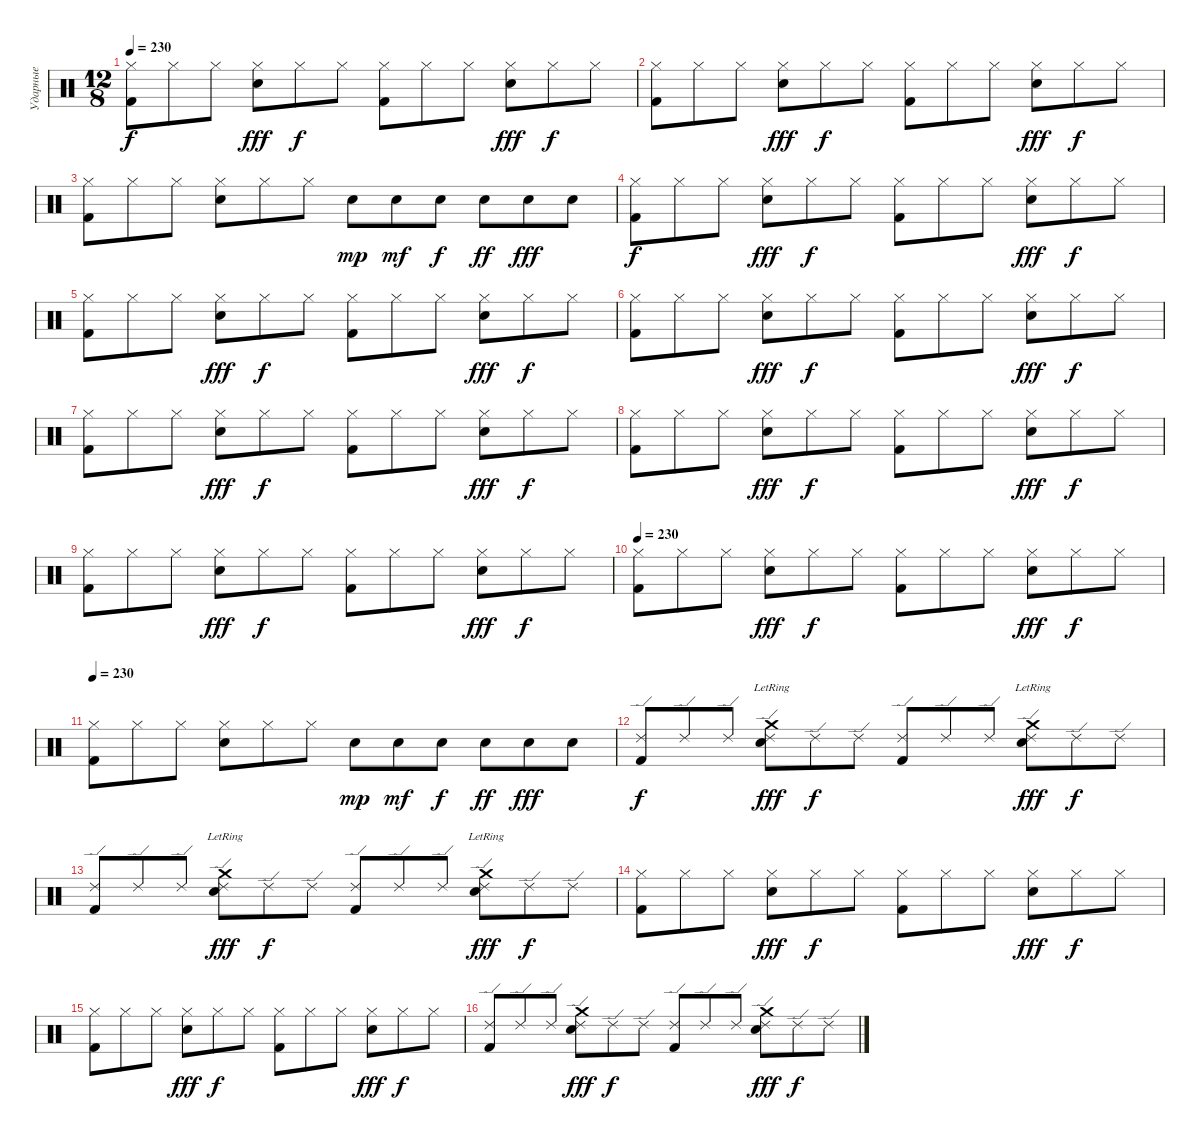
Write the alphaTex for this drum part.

\track ("Ударные" "Ударные") {instrument percussion}
\staff {score}
\articulation defaults
\ts (12 8)
\tempo 230
\clef neutral
\ks c
("Hi-Hat (closed)" "Kick (hit) 2").8{dy f} "Hi-Hat (closed)".8 "Hi-Hat (closed)".8 ("Hi-Hat (closed)" "Snare (hit) 2").8{dy fff} "Hi-Hat (closed)".8{dy f} "Hi-Hat (closed)".8 ("Hi-Hat (closed)" "Kick (hit) 2").8 "Hi-Hat (closed)".8 "Hi-Hat (closed)".8 ("Hi-Hat (closed)" "Snare (hit) 2").8{dy fff} "Hi-Hat (closed)".8{dy f} "Hi-Hat (closed)".8 |
("Hi-Hat (closed)" "Kick (hit) 2").8 "Hi-Hat (closed)".8 "Hi-Hat (closed)".8 ("Hi-Hat (closed)" "Snare (hit) 2").8{dy fff} "Hi-Hat (closed)".8{dy f} "Hi-Hat (closed)".8 ("Hi-Hat (closed)" "Kick (hit) 2").8 "Hi-Hat (closed)".8 "Hi-Hat (closed)".8 ("Hi-Hat (closed)" "Snare (hit) 2").8{dy fff} "Hi-Hat (closed)".8{dy f} "Hi-Hat (closed)".8 |
("Hi-Hat (closed)" "Kick (hit) 2").8 "Hi-Hat (closed)".8 "Hi-Hat (closed)".8 ("Hi-Hat (closed)" "Snare (hit) 2").8 "Hi-Hat (closed)".8 "Hi-Hat (closed)".8 "Snare (hit) 2".8{dy mp} "Snare (hit) 2".8{dy mf} "Snare (hit) 2".8{dy f} "Snare (hit) 2".8{dy ff} "Snare (hit) 2".8{dy fff} "Snare (hit) 2".8 |
("Hi-Hat (closed)" "Kick (hit) 2").8{dy f} "Hi-Hat (closed)".8 "Hi-Hat (closed)".8 ("Hi-Hat (closed)" "Snare (hit) 2").8{dy fff} "Hi-Hat (closed)".8{dy f} "Hi-Hat (closed)".8 ("Hi-Hat (closed)" "Kick (hit) 2").8 "Hi-Hat (closed)".8 "Hi-Hat (closed)".8 ("Hi-Hat (closed)" "Snare (hit) 2").8{dy fff} "Hi-Hat (closed)".8{dy f} "Hi-Hat (closed)".8 |
("Hi-Hat (closed)" "Kick (hit) 2").8 "Hi-Hat (closed)".8 "Hi-Hat (closed)".8 ("Hi-Hat (closed)" "Snare (hit) 2").8{dy fff} "Hi-Hat (closed)".8{dy f} "Hi-Hat (closed)".8 ("Hi-Hat (closed)" "Kick (hit) 2").8 "Hi-Hat (closed)".8 "Hi-Hat (closed)".8 ("Hi-Hat (closed)" "Snare (hit) 2").8{dy fff} "Hi-Hat (closed)".8{dy f} "Hi-Hat (closed)".8 |
("Hi-Hat (closed)" "Kick (hit) 2").8 "Hi-Hat (closed)".8 "Hi-Hat (closed)".8 ("Hi-Hat (closed)" "Snare (hit) 2").8{dy fff} "Hi-Hat (closed)".8{dy f} "Hi-Hat (closed)".8 ("Hi-Hat (closed)" "Kick (hit) 2").8 "Hi-Hat (closed)".8 "Hi-Hat (closed)".8 ("Hi-Hat (closed)" "Snare (hit) 2").8{dy fff} "Hi-Hat (closed)".8{dy f} "Hi-Hat (closed)".8 |
("Hi-Hat (closed)" "Kick (hit) 2").8 "Hi-Hat (closed)".8 "Hi-Hat (closed)".8 ("Hi-Hat (closed)" "Snare (hit) 2").8{dy fff} "Hi-Hat (closed)".8{dy f} "Hi-Hat (closed)".8 ("Hi-Hat (closed)" "Kick (hit) 2").8 "Hi-Hat (closed)".8 "Hi-Hat (closed)".8 ("Hi-Hat (closed)" "Snare (hit) 2").8{dy fff} "Hi-Hat (closed)".8{dy f} "Hi-Hat (closed)".8 |
("Hi-Hat (closed)" "Kick (hit) 2").8 "Hi-Hat (closed)".8 "Hi-Hat (closed)".8 ("Hi-Hat (closed)" "Snare (hit) 2").8{dy fff} "Hi-Hat (closed)".8{dy f} "Hi-Hat (closed)".8 ("Hi-Hat (closed)" "Kick (hit) 2").8 "Hi-Hat (closed)".8 "Hi-Hat (closed)".8 ("Hi-Hat (closed)" "Snare (hit) 2").8{dy fff} "Hi-Hat (closed)".8{dy f} "Hi-Hat (closed)".8 |
("Hi-Hat (closed)" "Kick (hit) 2").8 "Hi-Hat (closed)".8 "Hi-Hat (closed)".8 ("Hi-Hat (closed)" "Snare (hit) 2").8{dy fff} "Hi-Hat (closed)".8{dy f} "Hi-Hat (closed)".8 ("Hi-Hat (closed)" "Kick (hit) 2").8 "Hi-Hat (closed)".8 "Hi-Hat (closed)".8 ("Hi-Hat (closed)" "Snare (hit) 2").8{dy fff} "Hi-Hat (closed)".8{dy f} "Hi-Hat (closed)".8 |
\tempo 230
("Hi-Hat (closed)" "Kick (hit) 2").8 "Hi-Hat (closed)".8 "Hi-Hat (closed)".8 ("Hi-Hat (closed)" "Snare (hit) 2").8{dy fff} "Hi-Hat (closed)".8{dy f} "Hi-Hat (closed)".8 ("Hi-Hat (closed)" "Kick (hit) 2").8 "Hi-Hat (closed)".8 "Hi-Hat (closed)".8 ("Hi-Hat (closed)" "Snare (hit) 2").8{dy fff} "Hi-Hat (closed)".8{dy f} "Hi-Hat (closed)".8 |
\tempo 230
("Hi-Hat (closed)" "Kick (hit) 2").8 "Hi-Hat (closed)".8 "Hi-Hat (closed)".8 ("Hi-Hat (closed)" "Snare (hit) 2").8 "Hi-Hat (closed)".8 "Hi-Hat (closed)".8 "Snare (hit) 2".8{dy mp} "Snare (hit) 2".8{dy mf} "Snare (hit) 2".8{dy f} "Snare (hit) 2".8{dy ff} "Snare (hit) 2".8{dy fff} "Snare (hit) 2".8 |
("Ride (edge) 2" "Kick (hit) 2").8{dy f} "Ride (edge) 2".8 "Ride (edge) 2".8 ("Ride (edge) 2" "Snare (hit) 2" "Crash medium (hit)"{lr}).8{dy fff} "Ride (edge) 2".8{dy f} "Ride (edge) 2".8 ("Ride (edge) 2" "Kick (hit) 2").8 "Ride (edge) 2".8 "Ride (edge) 2".8 ("Ride (edge) 2" "Snare (hit) 2" "Crash medium (hit)"{lr}).8{dy fff} "Ride (edge) 2".8{dy f} "Ride (edge) 2".8 |
("Ride (edge) 2" "Kick (hit) 2").8 "Ride (edge) 2".8 "Ride (edge) 2".8 ("Ride (edge) 2" "Snare (hit) 2" "Crash medium (hit)"{lr}).8{dy fff} "Ride (edge) 2".8{dy f} "Ride (edge) 2".8 ("Ride (edge) 2" "Kick (hit) 2").8 "Ride (edge) 2".8 "Ride (edge) 2".8 ("Ride (edge) 2" "Snare (hit) 2" "Crash medium (hit)"{lr}).8{dy fff} "Ride (edge) 2".8{dy f} "Ride (edge) 2".8 |
("Hi-Hat (closed)" "Kick (hit) 2").8 "Hi-Hat (closed)".8 "Hi-Hat (closed)".8 ("Hi-Hat (closed)" "Snare (hit) 2").8{dy fff} "Hi-Hat (closed)".8{dy f} "Hi-Hat (closed)".8 ("Hi-Hat (closed)" "Kick (hit) 2").8 "Hi-Hat (closed)".8 "Hi-Hat (closed)".8 ("Hi-Hat (closed)" "Snare (hit) 2").8{dy fff} "Hi-Hat (closed)".8{dy f} "Hi-Hat (closed)".8 |
("Hi-Hat (closed)" "Kick (hit) 2").8 "Hi-Hat (closed)".8 "Hi-Hat (closed)".8 ("Hi-Hat (closed)" "Snare (hit) 2").8{dy fff} "Hi-Hat (closed)".8{dy f} "Hi-Hat (closed)".8 ("Hi-Hat (closed)" "Kick (hit) 2").8 "Hi-Hat (closed)".8 "Hi-Hat (closed)".8 ("Hi-Hat (closed)" "Snare (hit) 2").8{dy fff} "Hi-Hat (closed)".8{dy f} "Hi-Hat (closed)".8 |
("Ride (edge) 2" "Kick (hit) 2").8 "Ride (edge) 2".8 "Ride (edge) 2".8 ("Ride (edge) 2" "Snare (hit) 2" "Crash medium (hit)").8{dy fff} "Ride (edge) 2".8{dy f} "Ride (edge) 2".8 ("Ride (edge) 2" "Kick (hit) 2").8 "Ride (edge) 2".8 "Ride (edge) 2".8 ("Ride (edge) 2" "Snare (hit) 2" "Crash medium (hit)").8{dy fff} "Ride (edge) 2".8{dy f} "Ride (edge) 2".8
